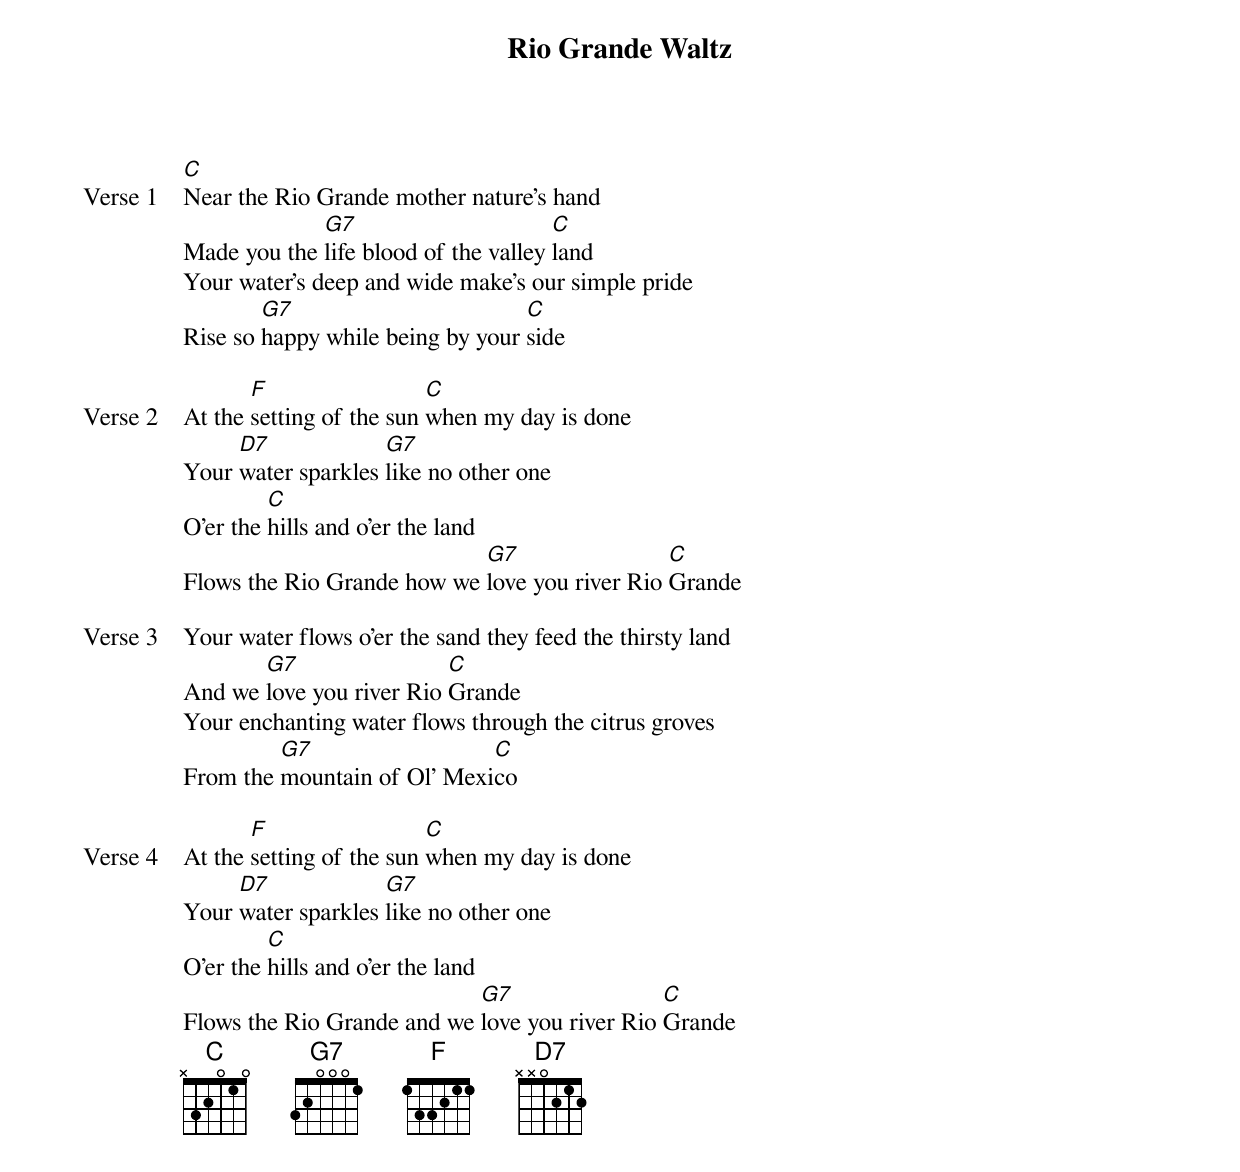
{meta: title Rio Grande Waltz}
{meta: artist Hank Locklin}
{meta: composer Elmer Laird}
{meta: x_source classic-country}
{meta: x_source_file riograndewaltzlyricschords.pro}
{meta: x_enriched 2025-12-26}

{start_of_verse: Verse 1}
[C]Near the Rio Grande mother nature’s hand
Made you the [G7]life blood of the valley [C]land
Your water’s deep and wide make’s our simple pride
Rise so [G7]happy while being by your [C]side
{end_of_verse}

{start_of_verse: Verse 2}
At the [F]setting of the sun [C]when my day is done
Your [D7]water sparkles [G7]like no other one
O’er the [C]hills and o’er the land
Flows the Rio Grande how we [G7]love you river Rio [C]Grande
{end_of_verse}

{start_of_verse: Verse 3}
Your water flows o’er the sand they feed the thirsty land
And we [G7]love you river Rio [C]Grande
Your enchanting water flows through the citrus groves
From the [G7]mountain of Ol’ Mexi[C]co
{end_of_verse}

{start_of_verse: Verse 4}
At the [F]setting of the sun [C]when my day is done
Your [D7]water sparkles [G7]like no other one
O’er the [C]hills and o’er the land
Flows the Rio Grande and we [G7]love you river Rio [C]Grande
{end_of_verse}
